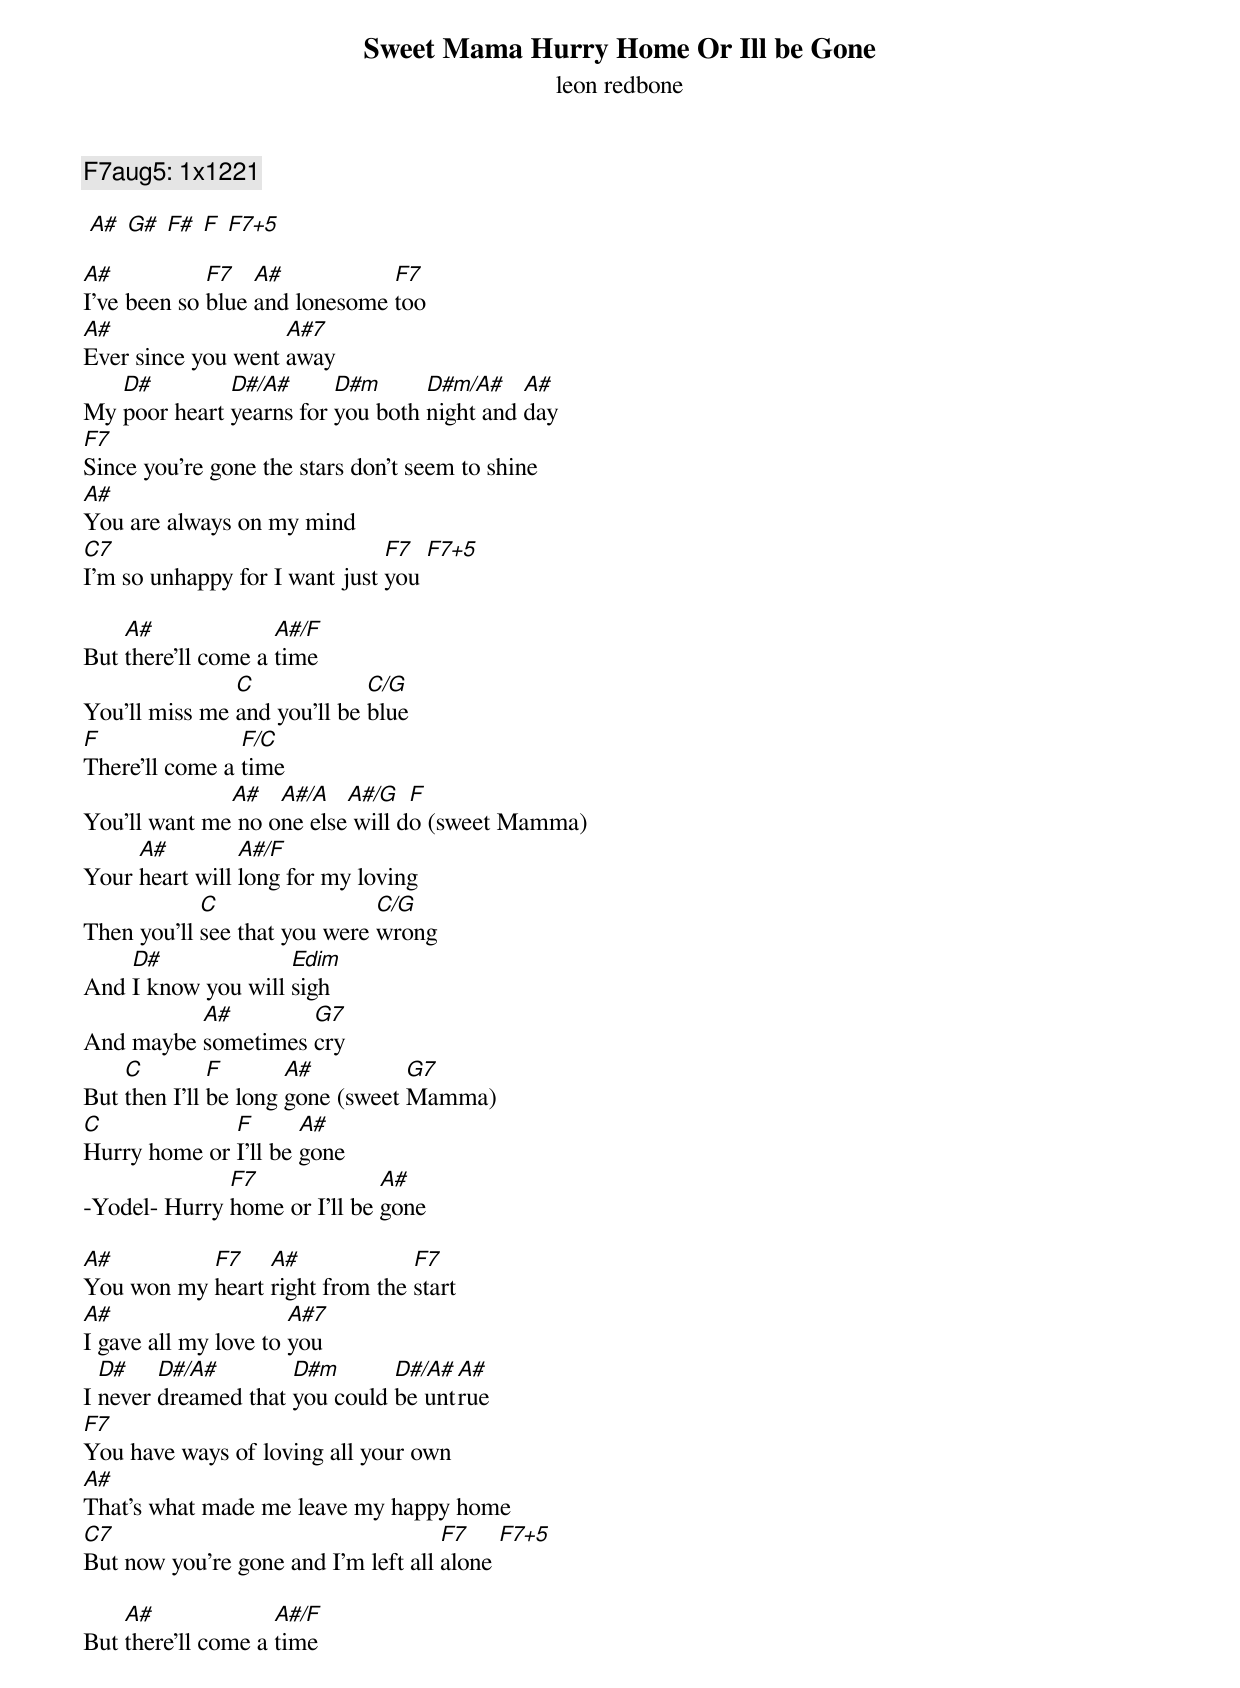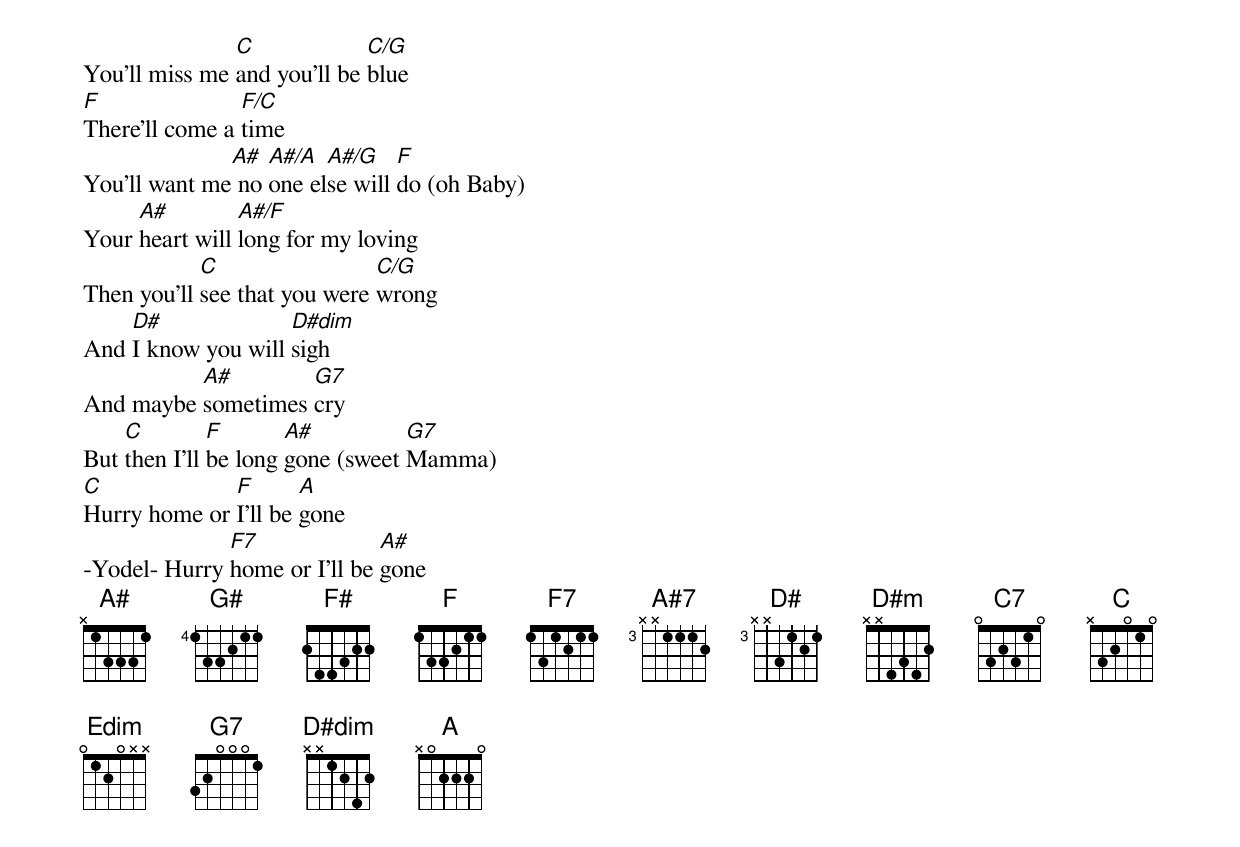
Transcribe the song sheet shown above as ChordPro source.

{title: Sweet Mama Hurry Home Or Ill be Gone}
{subtitle: leon redbone}
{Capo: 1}
{c:F7aug5: 1x1221}

 [A#] [G#] [F#] [F] [F7+5]

[A#]I've been so [F7]blue [A#]and lonesome [F7]too
[A#]Ever since you went [A#7]away
My [D#]poor heart [D#/A#]yearns for [D#m]you both [D#m/A#]night and [A#]day
[F7]Since you're gone the stars don't seem to shine
[A#]You are always on my mind
[C7]I'm so unhappy for I want just [F7]you [F7+5]

But [A#]there'll come a [A#/F]time
You'll miss me [C]and you'll be [C/G]blue
[F]There'll come a [F/C]time
You'll want me[A#] no o[A#/A]ne else[A#/G] will d[F]o (sweet Mamma)
Your [A#]heart will [A#/F]long for my loving
Then you'll [C]see that you were [C/G]wrong
And [D#]I know you will [Edim]sigh
And maybe [A#]sometimes [G7]cry
But [C]then I'll [F]be long [A#]gone (sweet [G7]Mamma)
[C]Hurry home or [F]I'll be [A#]gone
-Yodel- Hurry [F7]home or I'll be [A#]gone

[A#]You won my [F7]heart [A#]right from the [F7]start
[A#]I gave all my love to [A#7]you
I [D#]never [D#/A#]dreamed that [D#m]you could [D#/A#]be unt[A#]rue
[F7]You have ways of loving all your own
[A#]That's what made me leave my happy home
[C7]But now you’re gone and I'm left all [F7]alone [F7+5]

But [A#]there'll come a [A#/F]time
You'll miss me [C]and you'll be [C/G]blue
[F]There'll come a [F/C]time
You'll want me[A#] no [A#/A]one el[A#/G]se will [F]do (oh Baby)
Your [A#]heart will [A#/F]long for my loving
Then you'll [C]see that you were [C/G]wrong
And [D#]I know you will [D#dim]sigh
And maybe [A#]sometimes [G7]cry
But [C]then I'll [F]be long [A#]gone (sweet [G7]Mamma)
[C]Hurry home or [F]I'll be [A]gone
-Yodel- Hurry [F7]home or I'll be [A#]gone
